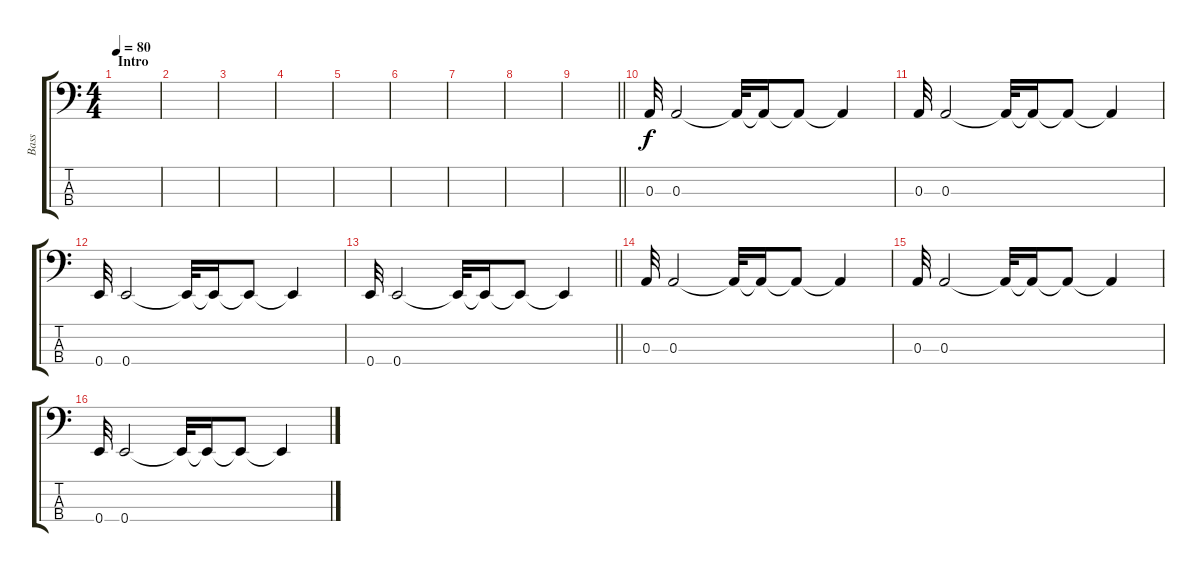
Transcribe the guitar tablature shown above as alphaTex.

\track ("Bass" "Bass") {instrument electricbassfinger}
\staff {score tabs}
\tuning (G2 D2 A1 E1) {hide}
\ts (4 4)
\section ("" "Intro")
\tempo 80
\clef f4
\ks c
|
|
|
|
|
|
|
|
\barLineRight lightlight
|
0.3.32 0.3.2 0.3{t}.32 0.3{t}.16 0.3{t}.8 0.3{t}.4 |
0.3.32 0.3.2 0.3{t}.32 0.3{t}.16 0.3{t}.8 0.3{t}.4 |
0.4.32 0.4.2 0.4{t}.32 0.4{t}.16 0.4{t}.8 0.4{t}.4 |
\barLineRight lightlight
0.4.32 0.4.2 0.4{t}.32 0.4{t}.16 0.4{t}.8 0.4{t}.4 |
0.3.32 0.3.2 0.3{t}.32 0.3{t}.16 0.3{t}.8 0.3{t}.4 |
0.3.32 0.3.2 0.3{t}.32 0.3{t}.16 0.3{t}.8 0.3{t}.4 |
0.4.32 0.4.2 0.4{t}.32 0.4{t}.16 0.4{t}.8 0.4{t}.4
